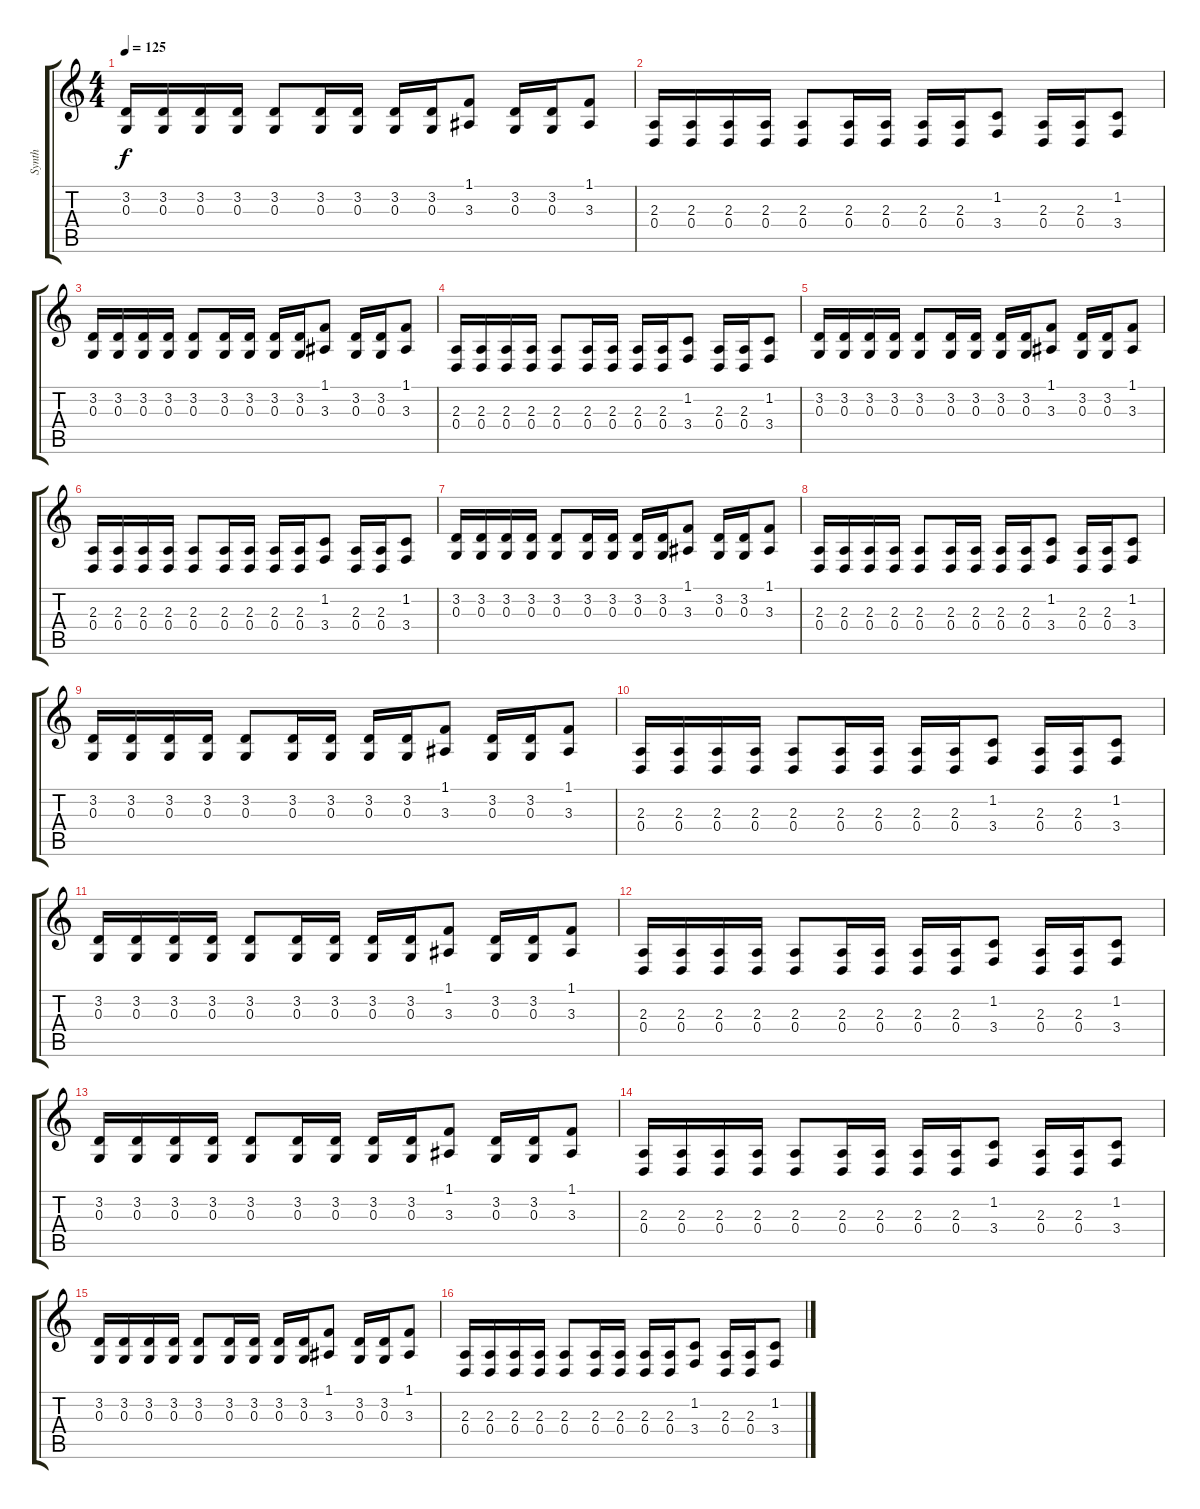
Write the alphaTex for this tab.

\track ("Synth" "Synth") {instrument lead8bassandlead}
\staff {score tabs}
\tuning (E4 B3 G3 D3 A2 E2) {hide}
\ts (4 4)
\tempo 125
\clef g2
\ks c
(3.2 0.3).16{dy f instrument lead8bassandlead} (3.2 0.3).16 (3.2 0.3).16 (3.2 0.3).16 (3.2 0.3).8 (3.2 0.3).16 (3.2 0.3).16 (3.2 0.3).16 (3.2 0.3).16 (1.1 3.3).8 (3.2 0.3).16 (3.2 0.3).16 (1.1 3.3).8 |
(2.3 0.4).16 (2.3 0.4).16 (2.3 0.4).16 (2.3 0.4).16 (2.3 0.4).8 (2.3 0.4).16 (2.3 0.4).16 (2.3 0.4).16 (2.3 0.4).16 (1.2 3.4).8 (2.3 0.4).16 (2.3 0.4).16 (1.2 3.4).8 |
(3.2 0.3).16 (3.2 0.3).16 (3.2 0.3).16 (3.2 0.3).16 (3.2 0.3).8 (3.2 0.3).16 (3.2 0.3).16 (3.2 0.3).16 (3.2 0.3).16 (1.1 3.3).8 (3.2 0.3).16 (3.2 0.3).16 (1.1 3.3).8 |
(2.3 0.4).16 (2.3 0.4).16 (2.3 0.4).16 (2.3 0.4).16 (2.3 0.4).8 (2.3 0.4).16 (2.3 0.4).16 (2.3 0.4).16 (2.3 0.4).16 (1.2 3.4).8 (2.3 0.4).16 (2.3 0.4).16 (1.2 3.4).8 |
(3.2 0.3).16 (3.2 0.3).16 (3.2 0.3).16 (3.2 0.3).16 (3.2 0.3).8 (3.2 0.3).16 (3.2 0.3).16 (3.2 0.3).16 (3.2 0.3).16 (1.1 3.3).8 (3.2 0.3).16 (3.2 0.3).16 (1.1 3.3).8 |
(2.3 0.4).16 (2.3 0.4).16 (2.3 0.4).16 (2.3 0.4).16 (2.3 0.4).8 (2.3 0.4).16 (2.3 0.4).16 (2.3 0.4).16 (2.3 0.4).16 (1.2 3.4).8 (2.3 0.4).16 (2.3 0.4).16 (1.2 3.4).8 |
(3.2 0.3).16 (3.2 0.3).16 (3.2 0.3).16 (3.2 0.3).16 (3.2 0.3).8 (3.2 0.3).16 (3.2 0.3).16 (3.2 0.3).16 (3.2 0.3).16 (1.1 3.3).8 (3.2 0.3).16 (3.2 0.3).16 (1.1 3.3).8 |
(2.3 0.4).16 (2.3 0.4).16 (2.3 0.4).16 (2.3 0.4).16 (2.3 0.4).8 (2.3 0.4).16 (2.3 0.4).16 (2.3 0.4).16 (2.3 0.4).16 (1.2 3.4).8 (2.3 0.4).16 (2.3 0.4).16 (1.2 3.4).8 |
(3.2 0.3).16 (3.2 0.3).16 (3.2 0.3).16 (3.2 0.3).16 (3.2 0.3).8 (3.2 0.3).16 (3.2 0.3).16 (3.2 0.3).16 (3.2 0.3).16 (1.1 3.3).8 (3.2 0.3).16 (3.2 0.3).16 (1.1 3.3).8 |
(2.3 0.4).16 (2.3 0.4).16 (2.3 0.4).16 (2.3 0.4).16 (2.3 0.4).8 (2.3 0.4).16 (2.3 0.4).16 (2.3 0.4).16 (2.3 0.4).16 (1.2 3.4).8 (2.3 0.4).16 (2.3 0.4).16 (1.2 3.4).8 |
(3.2 0.3).16 (3.2 0.3).16 (3.2 0.3).16 (3.2 0.3).16 (3.2 0.3).8 (3.2 0.3).16 (3.2 0.3).16 (3.2 0.3).16 (3.2 0.3).16 (1.1 3.3).8 (3.2 0.3).16 (3.2 0.3).16 (1.1 3.3).8 |
(2.3 0.4).16 (2.3 0.4).16 (2.3 0.4).16 (2.3 0.4).16 (2.3 0.4).8 (2.3 0.4).16 (2.3 0.4).16 (2.3 0.4).16 (2.3 0.4).16 (1.2 3.4).8 (2.3 0.4).16 (2.3 0.4).16 (1.2 3.4).8 |
(3.2 0.3).16 (3.2 0.3).16 (3.2 0.3).16 (3.2 0.3).16 (3.2 0.3).8 (3.2 0.3).16 (3.2 0.3).16 (3.2 0.3).16 (3.2 0.3).16 (1.1 3.3).8 (3.2 0.3).16 (3.2 0.3).16 (1.1 3.3).8 |
(2.3 0.4).16 (2.3 0.4).16 (2.3 0.4).16 (2.3 0.4).16 (2.3 0.4).8 (2.3 0.4).16 (2.3 0.4).16 (2.3 0.4).16 (2.3 0.4).16 (1.2 3.4).8 (2.3 0.4).16 (2.3 0.4).16 (1.2 3.4).8 |
(3.2 0.3).16 (3.2 0.3).16 (3.2 0.3).16 (3.2 0.3).16 (3.2 0.3).8 (3.2 0.3).16 (3.2 0.3).16 (3.2 0.3).16 (3.2 0.3).16 (1.1 3.3).8 (3.2 0.3).16 (3.2 0.3).16 (1.1 3.3).8 |
(2.3 0.4).16 (2.3 0.4).16 (2.3 0.4).16 (2.3 0.4).16 (2.3 0.4).8 (2.3 0.4).16 (2.3 0.4).16 (2.3 0.4).16 (2.3 0.4).16 (1.2 3.4).8 (2.3 0.4).16 (2.3 0.4).16 (1.2 3.4).8
